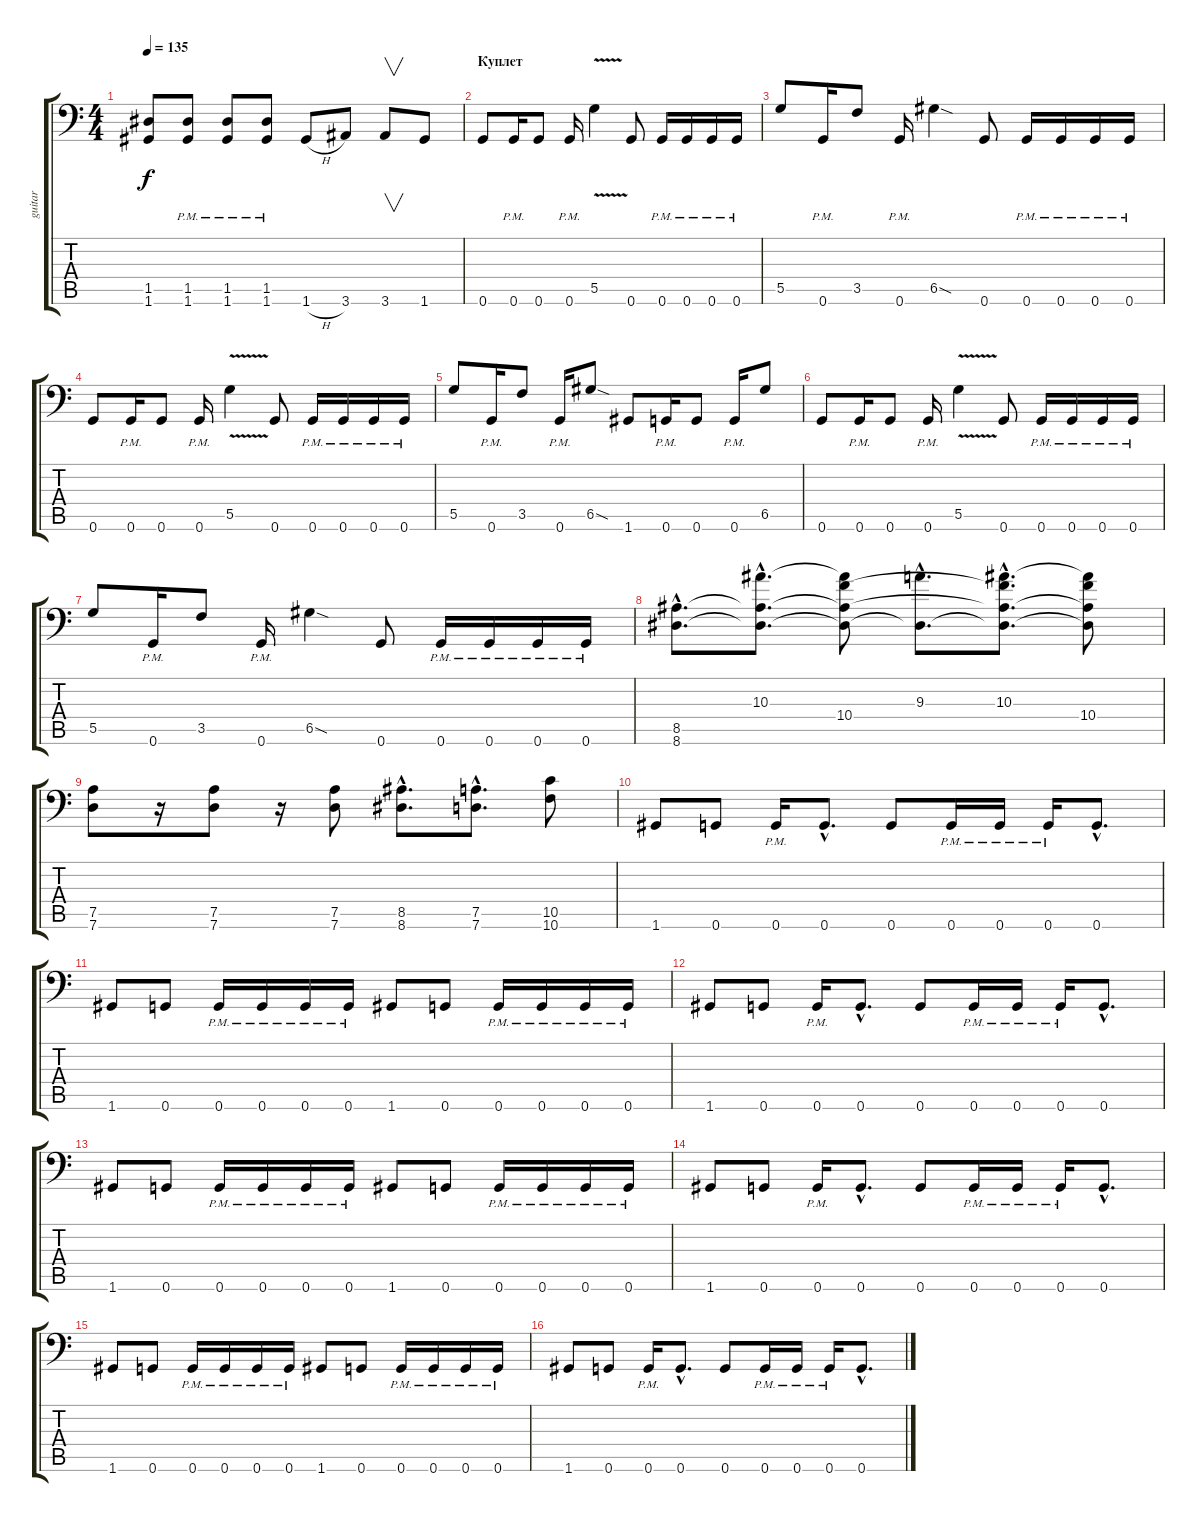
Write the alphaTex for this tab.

\track ("guitar" "guitar") {instrument distortionguitar}
\staff {score tabs}
\tuning (A3 E3 C3 G2 D2 G1) {hide}
\ts (4 4)
\tempo 135
\clef f4
\ks c
(1.5 1.6).8{dy f} (1.5{pm} 1.6{pm}).8 (1.5{pm} 1.6{pm}).8 (1.5{pm} 1.6{pm}).8 1.6{h}.8 3.6.8 3.6.8{v} 1.6.8 |
\section ("" "Куплет")
0.6.8 0.6{pm}.16 0.6.8 0.6{pm}.16 5.5{v}.4 0.6.8 0.6{pm}.16 0.6{pm}.16 0.6{pm}.16 0.6{pm}.16 |
5.5.8 0.6{pm}.16 3.5.8 0.6{pm}.16 6.5{sod}.4 0.6.8 0.6{pm}.16 0.6{pm}.16 0.6{pm}.16 0.6{pm}.16 |
0.6.8 0.6{pm}.16 0.6.8 0.6{pm}.16 5.5{v}.4 0.6.8 0.6{pm}.16 0.6{pm}.16 0.6{pm}.16 0.6{pm}.16 |
5.5.8 0.6{pm}.16 3.5.8 0.6{pm}.16 6.5{sod}.8 1.6.8 0.6{pm}.16 0.6.8 0.6{pm}.16 6.5.8 |
0.6.8 0.6{pm}.16 0.6.8 0.6{pm}.16 5.5{v}.4 0.6.8 0.6{pm}.16 0.6{pm}.16 0.6{pm}.16 0.6{pm}.16 |
5.5.8 0.6{pm}.16 3.5.8 0.6{pm}.16 6.5{sod}.4 0.6.8 0.6{pm}.16 0.6{pm}.16 0.6{pm}.16 0.6{pm}.16 |
(8.5{hac} 8.6{hac}).8{d} (10.3{hac} 8.5{hac t} 8.6{hac t}).8{d} (10.3{t} 10.4 8.5{t} 8.6{t}).8 (9.3{hac} 8.6{hac t}).8{d} (10.3{hac} 10.4{hac t} 8.5{hac t} 8.6{hac t}).8{d} (10.3{t} 10.4 8.5{t} 8.6{t}).8 |
(7.5 7.6).8 r.16 (7.5 7.6).8 r.16 (7.5 7.6).8 (8.5{hac} 8.6{hac}).8{d} (7.5{hac} 7.6{hac}).8{d} (10.5 10.6).8 |
1.6.8 0.6.8 0.6{pm}.16 0.6{hac}.8{d} 0.6.8 0.6{pm}.16 0.6{pm}.16 0.6{pm}.16 0.6{hac}.8{d} |
1.6.8 0.6.8 0.6{pm}.16 0.6{pm}.16 0.6{pm}.16 0.6{pm}.16 1.6.8 0.6.8 0.6{pm}.16 0.6{pm}.16 0.6{pm}.16 0.6{pm}.16 |
1.6.8 0.6.8 0.6{pm}.16 0.6{hac}.8{d} 0.6.8 0.6{pm}.16 0.6{pm}.16 0.6{pm}.16 0.6{hac}.8{d} |
1.6.8 0.6.8 0.6{pm}.16 0.6{pm}.16 0.6{pm}.16 0.6{pm}.16 1.6.8 0.6.8 0.6{pm}.16 0.6{pm}.16 0.6{pm}.16 0.6{pm}.16 |
1.6.8 0.6.8 0.6{pm}.16 0.6{hac}.8{d} 0.6.8 0.6{pm}.16 0.6{pm}.16 0.6{pm}.16 0.6{hac}.8{d} |
1.6.8 0.6.8 0.6{pm}.16 0.6{pm}.16 0.6{pm}.16 0.6{pm}.16 1.6.8 0.6.8 0.6{pm}.16 0.6{pm}.16 0.6{pm}.16 0.6{pm}.16 |
1.6.8 0.6.8 0.6{pm}.16 0.6{hac}.8{d} 0.6.8 0.6{pm}.16 0.6{pm}.16 0.6{pm}.16 0.6{hac}.8{d}
